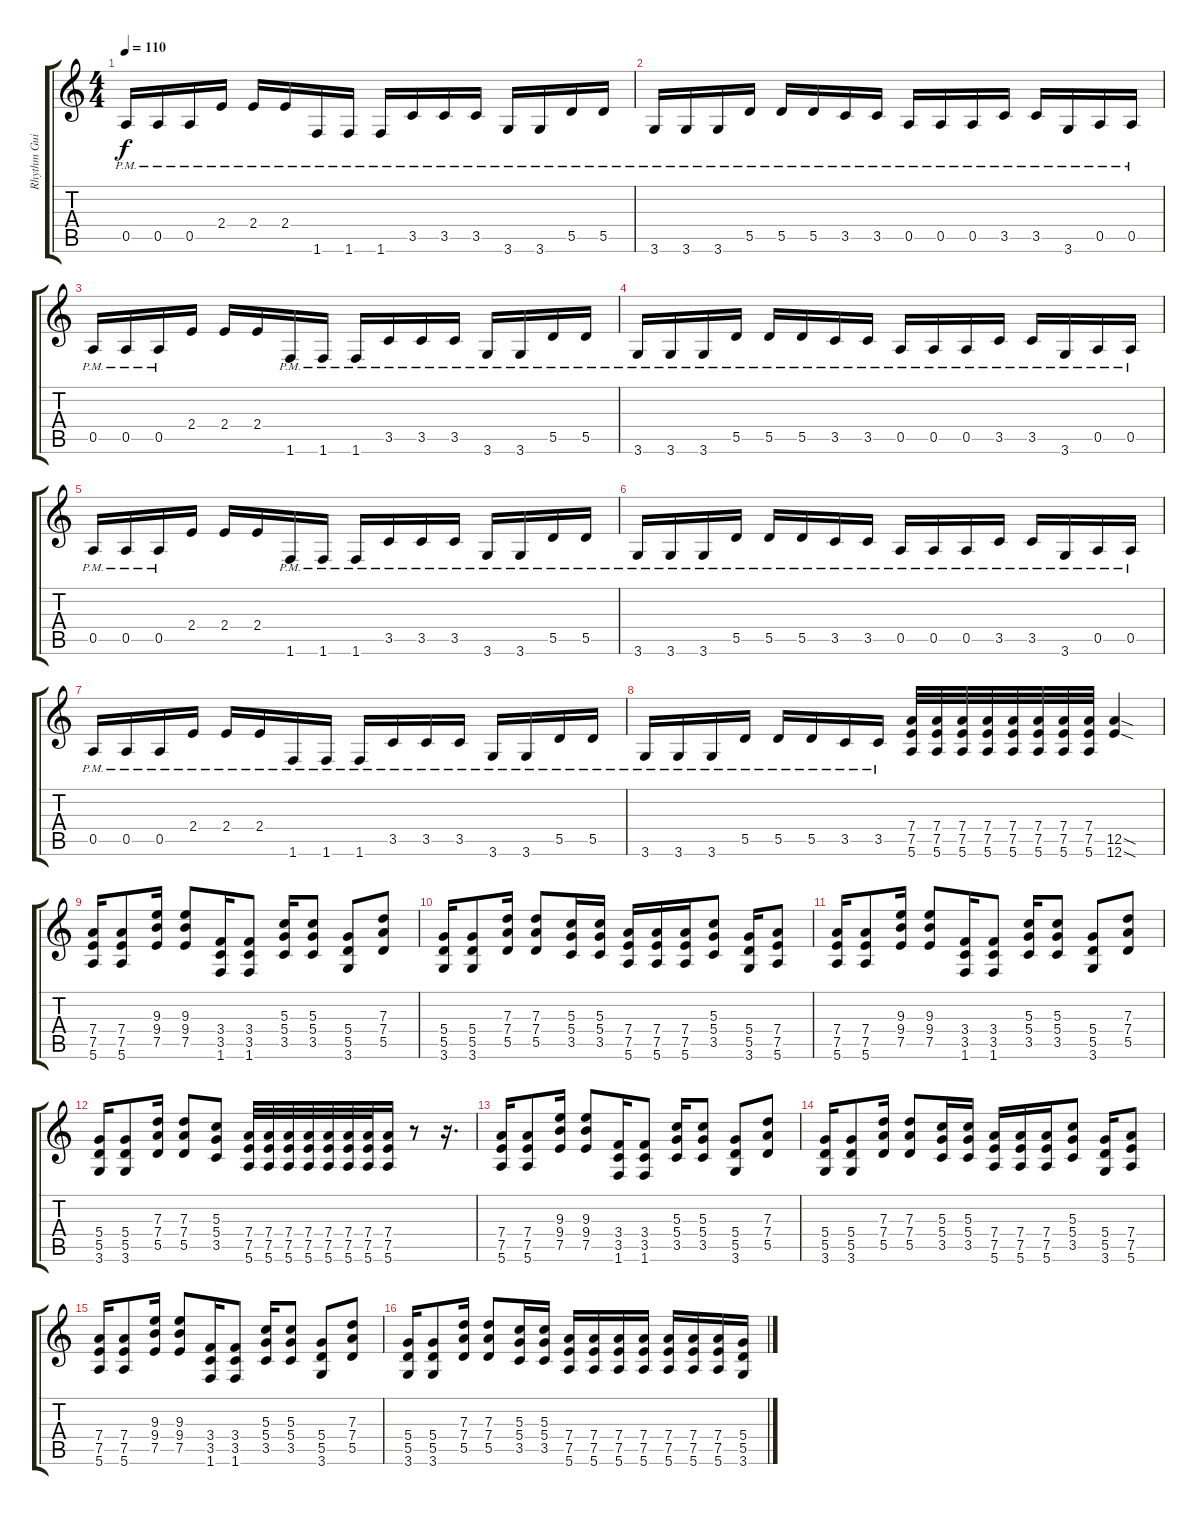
\track ("Rhythm Guitar" "Rhythm Gui") {instrument distortionguitar}
\staff {score tabs}
\tuning (E4 B3 G3 D3 A2 E2) {hide}
\ts (4 4)
\tempo 110
\clef g2
\ks c
0.5{pm}.16{dy f volume 15} 0.5{pm}.16 0.5{pm}.16 2.4{pm}.16 2.4{pm}.16 2.4{pm}.16 1.6{pm}.16 1.6{pm}.16 1.6{pm}.16 3.5{pm}.16 3.5{pm}.16 3.5{pm}.16 3.6{pm}.16 3.6{pm}.16 5.5{pm}.16 5.5{pm}.16 |
3.6{pm}.16 3.6{pm}.16 3.6{pm}.16 5.5{pm}.16 5.5{pm}.16 5.5{pm}.16 3.5{pm}.16 3.5{pm}.16 0.5{pm}.16 0.5{pm}.16 0.5{pm}.16 3.5{pm}.16 3.5{pm}.16 3.6{pm}.16 0.5{pm}.16 0.5{pm}.16 |
0.5{pm}.16 0.5{pm}.16 0.5{pm}.16 2.4.16 2.4.16 2.4.16 1.6{pm}.16 1.6{pm}.16 1.6{pm}.16 3.5{pm}.16 3.5{pm}.16 3.5{pm}.16 3.6{pm}.16 3.6{pm}.16 5.5{pm}.16 5.5{pm}.16 |
3.6{pm}.16 3.6{pm}.16 3.6{pm}.16 5.5{pm}.16 5.5{pm}.16 5.5{pm}.16 3.5{pm}.16 3.5{pm}.16 0.5{pm}.16 0.5{pm}.16 0.5{pm}.16 3.5{pm}.16 3.5{pm}.16 3.6{pm}.16 0.5{pm}.16 0.5{pm}.16 |
0.5{pm}.16 0.5{pm}.16 0.5{pm}.16 2.4.16 2.4.16 2.4.16 1.6{pm}.16 1.6{pm}.16 1.6{pm}.16 3.5{pm}.16 3.5{pm}.16 3.5{pm}.16 3.6{pm}.16 3.6{pm}.16 5.5{pm}.16 5.5{pm}.16 |
3.6{pm}.16 3.6{pm}.16 3.6{pm}.16 5.5{pm}.16 5.5{pm}.16 5.5{pm}.16 3.5{pm}.16 3.5{pm}.16 0.5{pm}.16 0.5{pm}.16 0.5{pm}.16 3.5{pm}.16 3.5{pm}.16 3.6{pm}.16 0.5{pm}.16 0.5{pm}.16 |
0.5{pm}.16 0.5{pm}.16 0.5{pm}.16 2.4{pm}.16 2.4{pm}.16 2.4{pm}.16 1.6{pm}.16 1.6{pm}.16 1.6{pm}.16 3.5{pm}.16 3.5{pm}.16 3.5{pm}.16 3.6{pm}.16 3.6{pm}.16 5.5{pm}.16 5.5{pm}.16 |
3.6{pm}.16 3.6{pm}.16 3.6{pm}.16 5.5{pm}.16 5.5{pm}.16 5.5{pm}.16 3.5{pm}.16 3.5{pm}.16 (7.4 7.5 5.6).32 (7.4 7.5 5.6).32 (7.4 7.5 5.6).32 (7.4 7.5 5.6).32 (7.4 7.5 5.6).32 (7.4 7.5 5.6).32 (7.4 7.5 5.6).32 (7.4 7.5 5.6).32 (12.5{sod} 12.6{sod}).4 |
(7.4 7.5 5.6).16{volume 14} (7.4 7.5 5.6).8 (9.3 9.4 7.5).16 (9.3 9.4 7.5).8 (3.4 3.5 1.6).16 (3.4 3.5 1.6).8 (5.3 5.4 3.5).16 (5.3 5.4 3.5).8 (5.4 5.5 3.6).8 (7.3 7.4 5.5).8 |
(5.4 5.5 3.6).16 (5.4 5.5 3.6).8 (7.3 7.4 5.5).16 (7.3 7.4 5.5).8 (5.3 5.4 3.5).16 (5.3 5.4 3.5).16 (7.4 7.5 5.6).16 (7.4 7.5 5.6).16 (7.4 7.5 5.6).16 (5.3 5.4 3.5).8 (5.4 5.5 3.6).16 (7.4 7.5 5.6).8 |
(7.4 7.5 5.6).16 (7.4 7.5 5.6).8 (9.3 9.4 7.5).16 (9.3 9.4 7.5).8 (3.4 3.5 1.6).16 (3.4 3.5 1.6).8 (5.3 5.4 3.5).16 (5.3 5.4 3.5).8 (5.4 5.5 3.6).8 (7.3 7.4 5.5).8 |
(5.4 5.5 3.6).16 (5.4 5.5 3.6).8 (7.3 7.4 5.5).16 (7.3 7.4 5.5).8 (5.3 5.4 3.5).8 (7.4 7.5 5.6).32{volume 16} (7.4 7.5 5.6).32 (7.4 7.5 5.6).32 (7.4 7.5 5.6).32 (7.4 7.5 5.6).32 (7.4 7.5 5.6).32 (7.4 7.5 5.6).32 (7.4 7.5 5.6).16{volume 15} r.8 r.16{d} |
(7.4 7.5 5.6).16 (7.4 7.5 5.6).8 (9.3 9.4 7.5).16 (9.3 9.4 7.5).8 (3.4 3.5 1.6).16 (3.4 3.5 1.6).8 (5.3 5.4 3.5).16 (5.3 5.4 3.5).8 (5.4 5.5 3.6).8 (7.3 7.4 5.5).8 |
(5.4 5.5 3.6).16 (5.4 5.5 3.6).8 (7.3 7.4 5.5).16 (7.3 7.4 5.5).8 (5.3 5.4 3.5).16 (5.3 5.4 3.5).16 (7.4 7.5 5.6).16 (7.4 7.5 5.6).16 (7.4 7.5 5.6).16 (5.3 5.4 3.5).8 (5.4 5.5 3.6).16 (7.4 7.5 5.6).8 |
(7.4 7.5 5.6).16 (7.4 7.5 5.6).8 (9.3 9.4 7.5).16 (9.3 9.4 7.5).8 (3.4 3.5 1.6).16 (3.4 3.5 1.6).8 (5.3 5.4 3.5).16 (5.3 5.4 3.5).8 (5.4 5.5 3.6).8 (7.3 7.4 5.5).8 |
(5.4 5.5 3.6).16 (5.4 5.5 3.6).8 (7.3 7.4 5.5).16 (7.3 7.4 5.5).8 (5.3 5.4 3.5).16 (5.3 5.4 3.5).16 (7.4 7.5 5.6).16 (7.4 7.5 5.6).16 (7.4 7.5 5.6).16 (7.4 7.5 5.6).16 (7.4 7.5 5.6).16 (7.4 7.5 5.6).16 (7.4 7.5 5.6).16 (5.4 5.5 3.6).16
